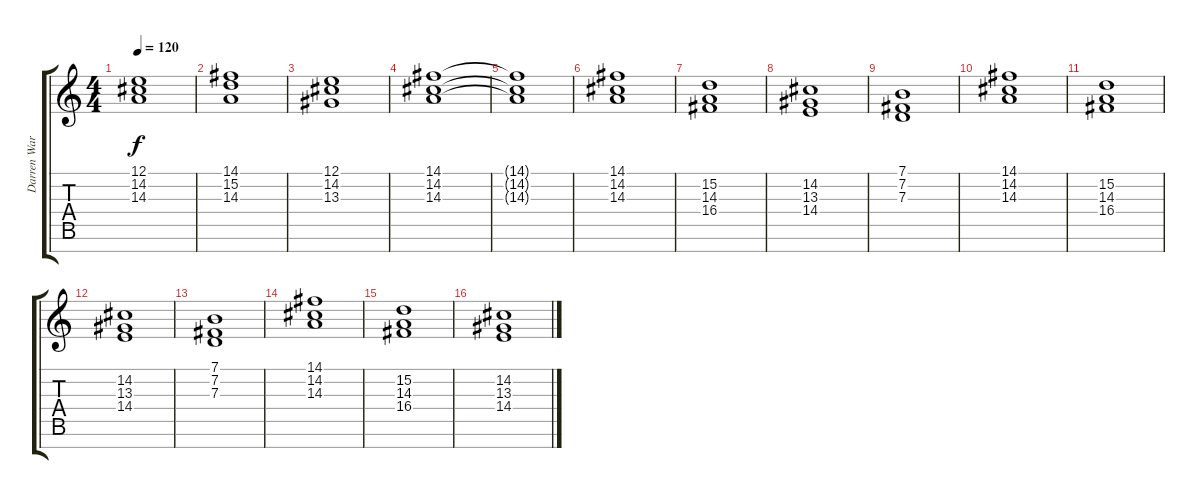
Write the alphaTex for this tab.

\track ("Darren Warton" "Darren War") {instrument churchorgan}
\staff {score tabs}
\tuning (E4 B3 G3 D3 A2 E2 B1) {hide}
\ts (4 4)
\tempo 120
\clef g2
\ks c
(12.1 14.2 14.3).1{dy f} |
(14.1 15.2 14.3).1 |
(12.1 14.2 13.3).1 |
(14.1 14.2 14.3).1 |
(14.1{t} 14.2{t} 14.3{t}).1 |
(14.1 14.2 14.3).1 |
(15.2 14.3 16.4).1 |
(14.2 13.3 14.4).1 |
(7.1 7.2 7.3).1 |
(14.1 14.2 14.3).1 |
(15.2 14.3 16.4).1 |
(14.2 13.3 14.4).1 |
(7.1 7.2 7.3).1 |
(14.1 14.2 14.3).1 |
(15.2 14.3 16.4).1{volume 0} |
(14.2 13.3 14.4).1
